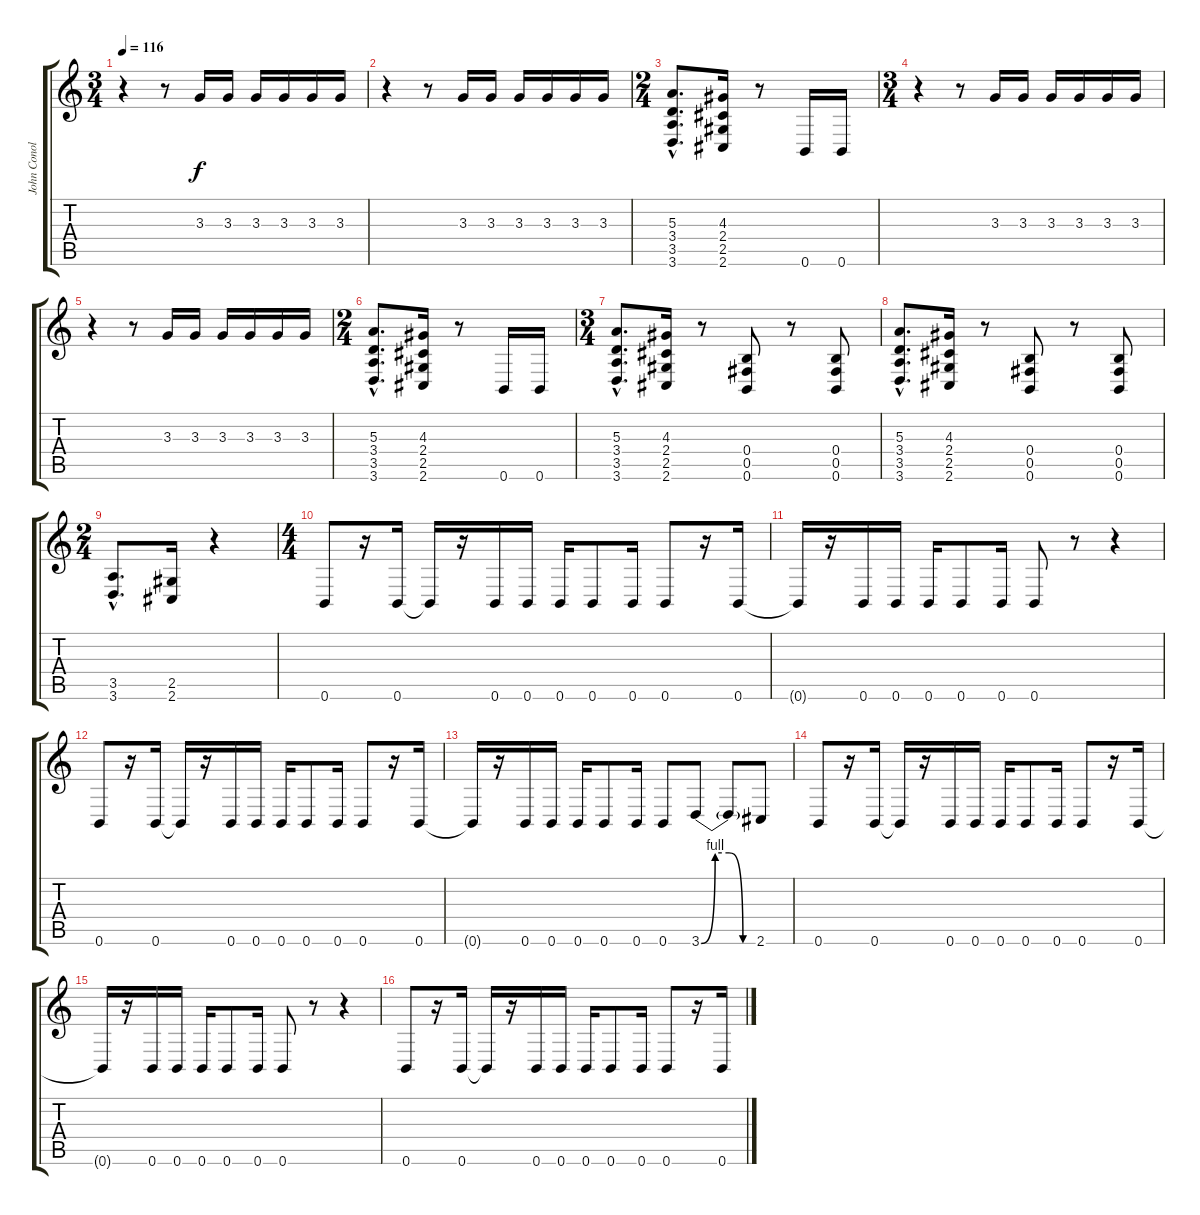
\track ("John Conolly - Guitar" "John Conol") {instrument overdrivenguitar}
\staff {score tabs}
\tuning (Db4 Ab3 E3 B2 Gb2 B1) {hide}
\ts (3 4)
\tempo 116
\clef g2
\ks c
r.4{dy f} r.8 3.3.16 3.3.16 3.3.16 3.3.16 3.3.16 3.3.16 |
r.4 r.8 3.3.16 3.3.16 3.3.16 3.3.16 3.3.16 3.3.16 |
\ts (2 4)
(5.3{hac} 3.4{hac} 3.5{hac} 3.6{hac}).8{d} (4.3 2.4 2.5 2.6).16 r.8 0.6.16 0.6.16 |
\ts (3 4)
r.4 r.8 3.3.16 3.3.16 3.3.16 3.3.16 3.3.16 3.3.16 |
r.4 r.8 3.3.16 3.3.16 3.3.16 3.3.16 3.3.16 3.3.16 |
\ts (2 4)
(5.3{hac} 3.4{hac} 3.5{hac} 3.6{hac}).8{d} (4.3 2.4 2.5 2.6).16 r.8 0.6.16 0.6.16 |
\ts (3 4)
(5.3{hac} 3.4{hac} 3.5{hac} 3.6{hac}).8{d} (4.3 2.4 2.5 2.6).16 r.8 (0.4 0.5 0.6).8 r.8 (0.4 0.5 0.6).8 |
(5.3{hac} 3.4{hac} 3.5{hac} 3.6{hac}).8{d} (4.3 2.4 2.5 2.6).16 r.8 (0.4 0.5 0.6).8 r.8 (0.4 0.5 0.6).8 |
\ts (2 4)
(3.5{hac} 3.6{hac}).8{d} (2.5 2.6).16 r.4 |
\ts (4 4)
0.6.8 r.16 0.6.16 0.6{t}.16 r.16 0.6.16 0.6.16 0.6.16 0.6.8 0.6.16 0.6.8 r.16 0.6.16 |
0.6{t}.16 r.16 0.6.16 0.6.16 0.6.16 0.6.8 0.6.16 0.6.8 r.8 r.4 |
0.6.8 r.16 0.6.16 0.6{t}.16 r.16 0.6.16 0.6.16 0.6.16 0.6.8 0.6.16 0.6.8 r.16 0.6.16 |
0.6{t}.16 r.16 0.6.16 0.6.16 0.6.16 0.6.8 0.6.16 0.6.8 3.6{be (custom 0 0 15 4 30 4 45 0 60 0)}.8 3.6{t}.8 2.6.8 |
0.6.8 r.16 0.6.16 0.6{t}.16 r.16 0.6.16 0.6.16 0.6.16 0.6.8 0.6.16 0.6.8 r.16 0.6.16 |
0.6{t}.16 r.16 0.6.16 0.6.16 0.6.16 0.6.8 0.6.16 0.6.8 r.8 r.4 |
0.6.8 r.16 0.6.16 0.6{t}.16 r.16 0.6.16 0.6.16 0.6.16 0.6.8 0.6.16 0.6.8 r.16 0.6.16
